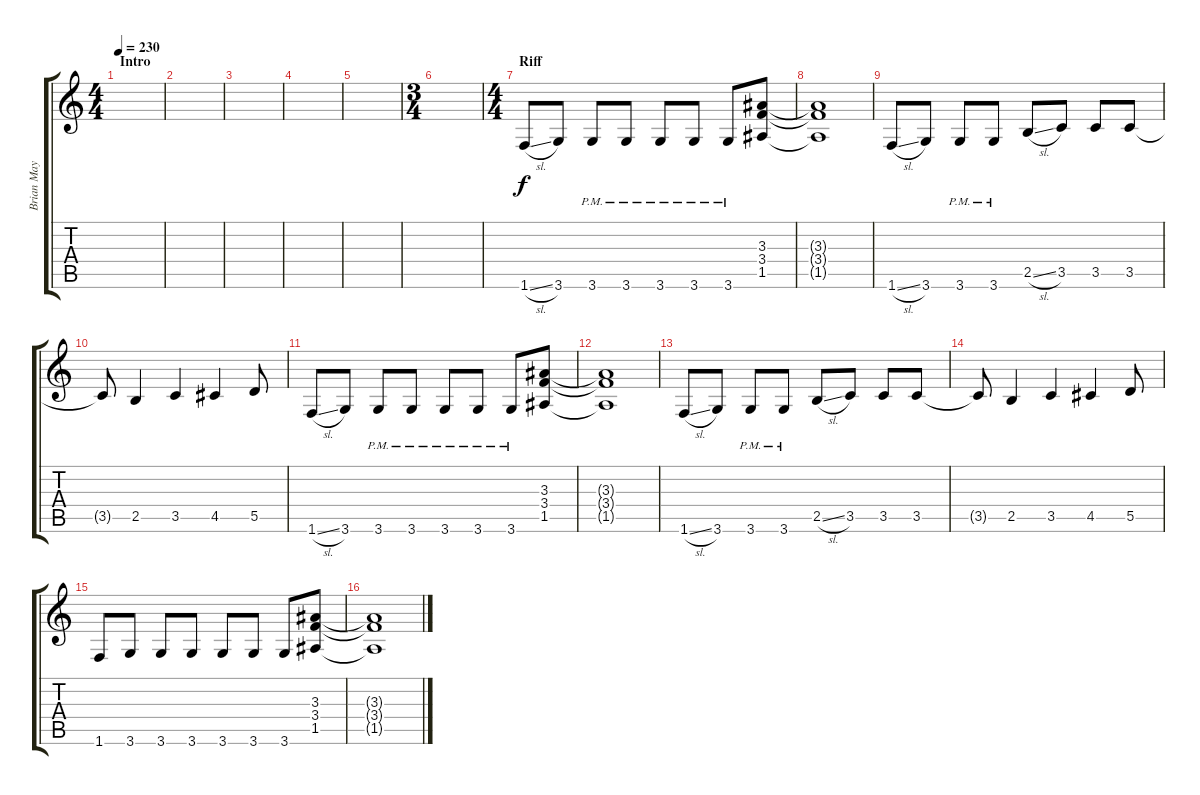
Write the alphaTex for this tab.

\track ("Brian May Rhythm" "Brian May ") {instrument distortionguitar}
\staff {score tabs}
\tuning (E4 B3 G3 D3 A2 E2) {hide}
\ts (4 4)
\section ("" "Intro")
\tempo 230
\clef g2
\ks c
|
|
|
|
|
\ts (3 4)
|
\ts (4 4)
\section ("" "Riff")
1.6{sl}.8 3.6.8 3.6{pm}.8 3.6{pm}.8 3.6{pm}.8 3.6{pm}.8 3.6{pm}.8 (3.3 3.4 1.5).8 |
(3.3{t} 3.4{t} 1.5{t}).1 |
1.6{sl}.8 3.6.8 3.6{pm}.8 3.6{pm}.8 2.5{sl}.8 3.5.8 3.5.8 3.5.8 |
3.5{t}.8 2.5.4 3.5.4 4.5.4 5.5.8 |
1.6{sl}.8 3.6.8 3.6{pm}.8 3.6{pm}.8 3.6{pm}.8 3.6{pm}.8 3.6{pm}.8 (3.3 3.4 1.5).8 |
(3.3{t} 3.4{t} 1.5{t}).1 |
1.6{sl}.8 3.6.8 3.6{pm}.8 3.6{pm}.8 2.5{sl}.8 3.5.8 3.5.8 3.5.8 |
3.5{t}.8 2.5.4 3.5.4 4.5.4 5.5.8 |
1.6.8 3.6.8 3.6.8 3.6.8 3.6.8 3.6.8 3.6.8 (3.3 3.4 1.5).8 |
(3.3{t} 3.4{t} 1.5{t}).1
